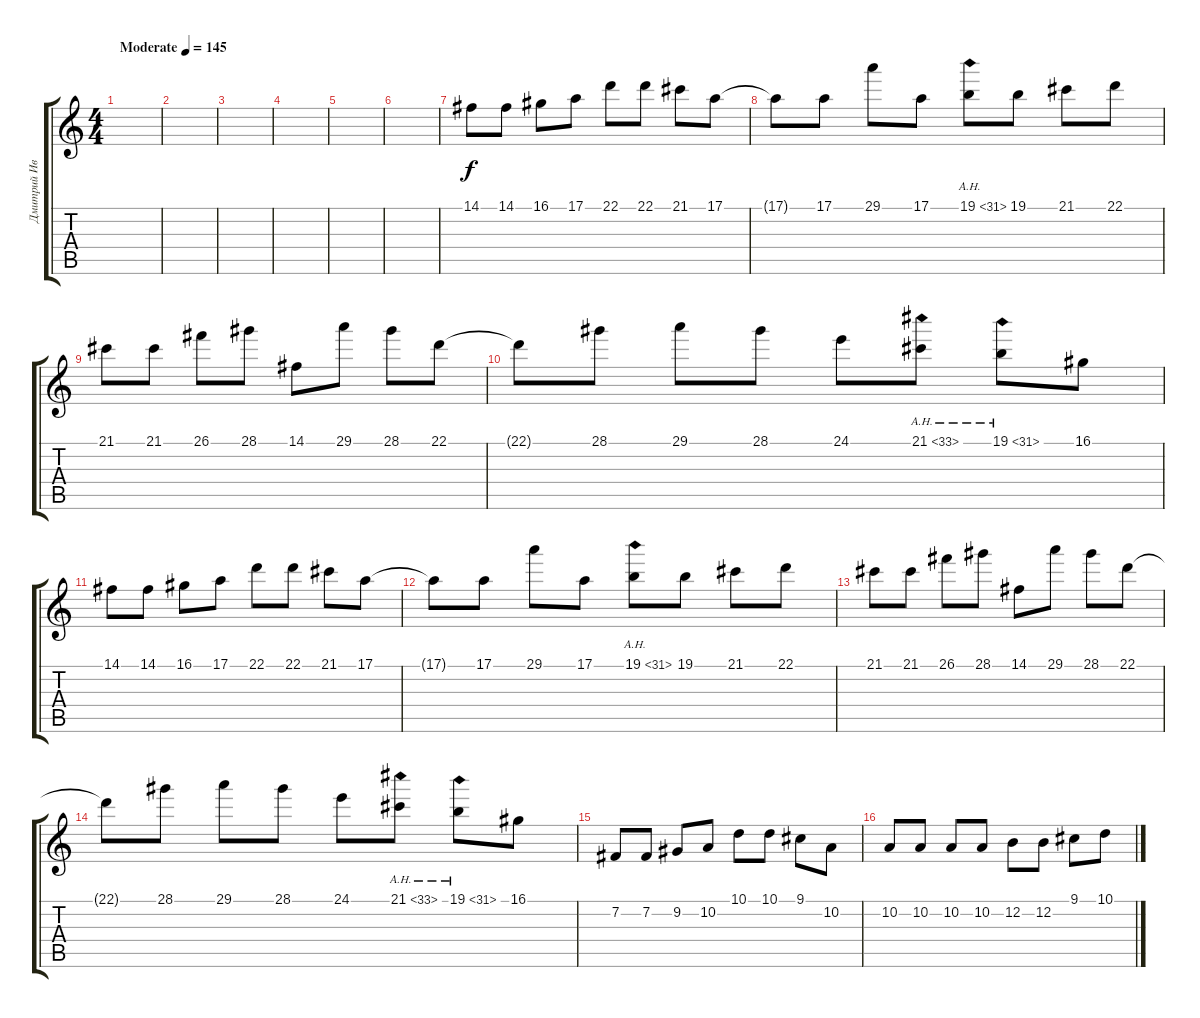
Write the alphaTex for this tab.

\track ("Дмитрий Иванов" "Дмитрий Ив") {instrument musicbox}
\staff {score tabs}
\tuning (E4 B3 G3 D3 A2 E2) {hide}
\ts (4 4)
\tempo (145 "Moderate")
\clef g2
\ks c
|
|
|
|
|
|
14.1.8 14.1.8 16.1.8 17.1.8 22.1.8 22.1.8 21.1.8 17.1.8 |
17.1{t}.8 17.1.8 29.1.8 17.1.8 19.1{ah 12}.8 19.1.8 21.1.8 22.1.8 |
21.1.8 21.1.8 26.1.8 28.1.8 14.1.8 29.1.8 28.1.8 22.1.8 |
22.1{t}.8 28.1.8 29.1.8 28.1.8 24.1.8 21.1{ah 12}.8 19.1{ah 12}.8 16.1.8 |
14.1.8 14.1.8 16.1.8 17.1.8 22.1.8 22.1.8 21.1.8 17.1.8 |
17.1{t}.8 17.1.8 29.1.8 17.1.8 19.1{ah 12}.8 19.1.8 21.1.8 22.1.8 |
21.1.8 21.1.8 26.1.8 28.1.8 14.1.8 29.1.8 28.1.8 22.1.8 |
22.1{t}.8 28.1.8 29.1.8 28.1.8 24.1.8 21.1{ah 12}.8 19.1{ah 12}.8 16.1.8 |
7.2.8 7.2.8 9.2.8 10.2.8 10.1.8 10.1.8 9.1.8 10.2.8 |
10.2.8 10.2.8 10.2.8 10.2.8 12.2.8 12.2.8 9.1.8 10.1.8
